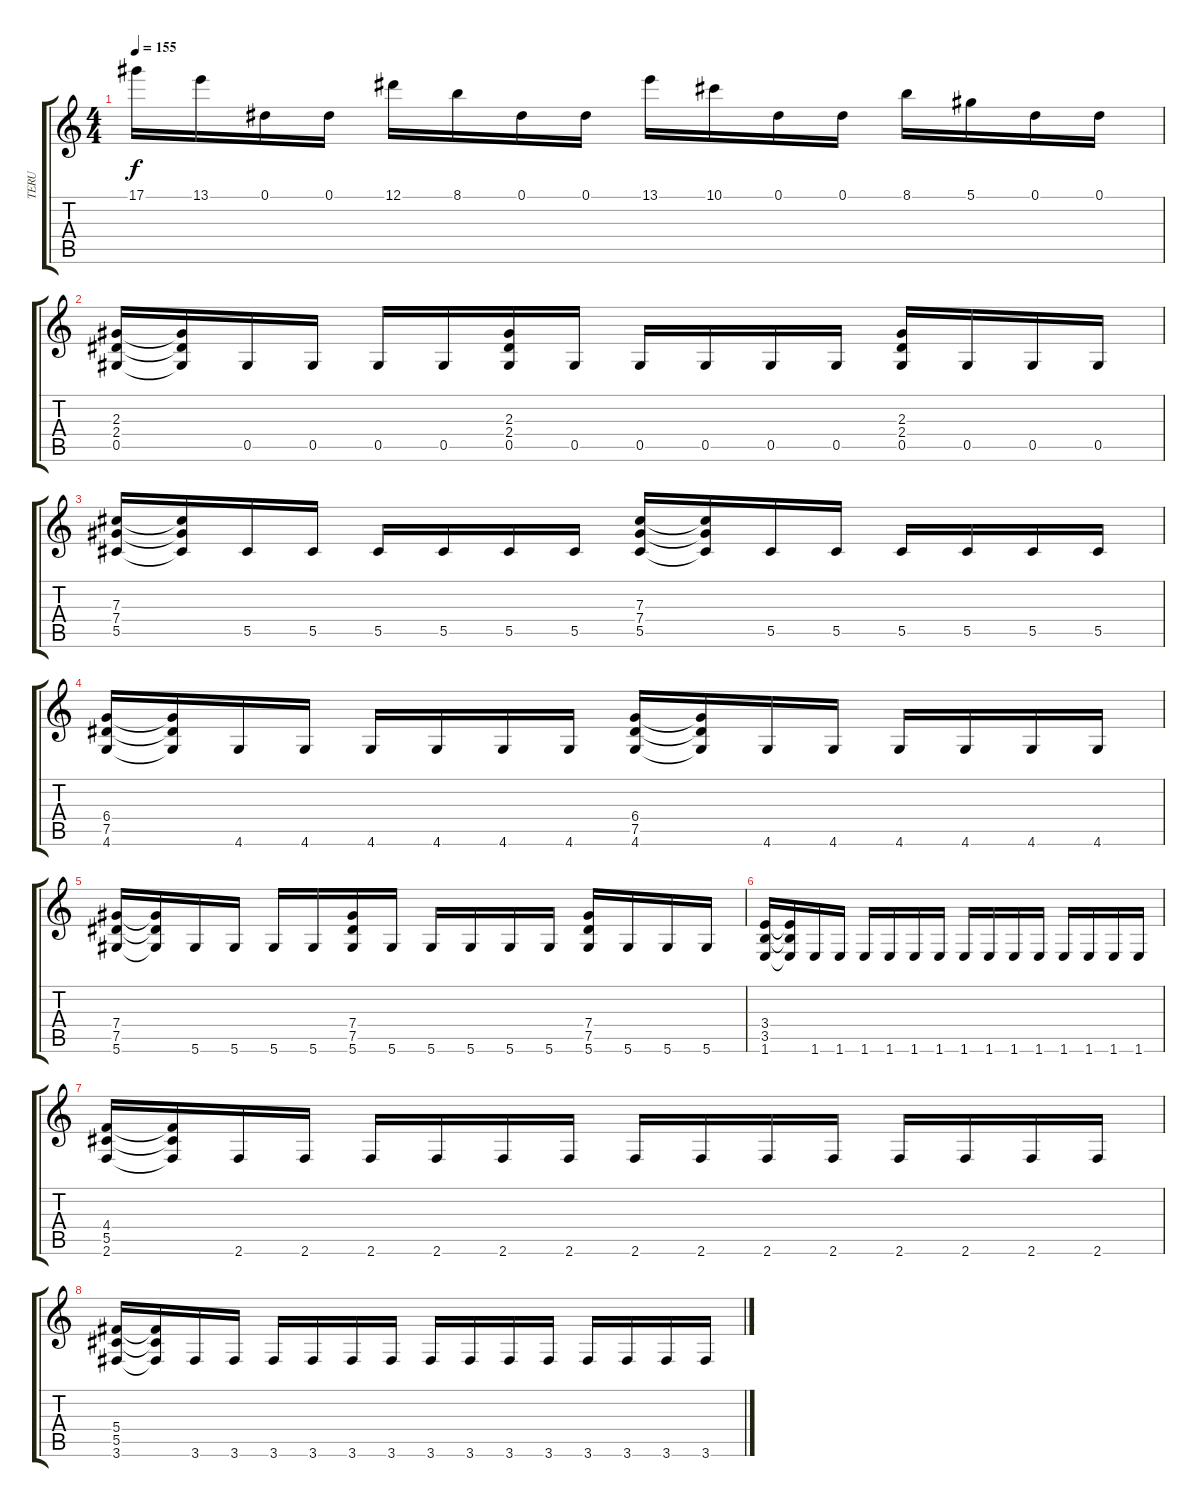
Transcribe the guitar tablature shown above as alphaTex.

\track ("TERU" "TERU") {instrument distortionguitar}
\staff {score tabs}
\tuning (Eb4 Bb3 Gb3 Db3 Ab2 Eb2) {hide}
\ts (4 4)
\tempo 155
\clef g2
\ks c
17.1.16{dy f} 13.1.16 0.1.16 0.1.16 12.1.16 8.1.16 0.1.16 0.1.16 13.1.16 10.1.16 0.1.16 0.1.16 8.1.16 5.1.16 0.1.16 0.1.16 |
(2.3 2.4 0.5).16{balance 8} (2.3{t} 2.4{t} 0.5{t}).16 0.5.16 0.5.16 0.5.16 0.5.16 (2.3 2.4 0.5).16 0.5.16 0.5.16 0.5.16 0.5.16 0.5.16 (2.3 2.4 0.5).16 0.5.16 0.5.16 0.5.16 |
(7.3 7.4 5.5).16 (7.3{t} 7.4{t} 5.5{t}).16 5.5.16 5.5.16 5.5.16 5.5.16 5.5.16 5.5.16 (7.3 7.4 5.5).16 (7.3{t} 7.4{t} 5.5{t}).16 5.5.16 5.5.16 5.5.16 5.5.16 5.5.16 5.5.16 |
(6.4 7.5 4.6).16 (6.4{t} 7.5{t} 4.6{t}).16 4.6.16 4.6.16 4.6.16 4.6.16 4.6.16 4.6.16 (6.4 7.5 4.6).16 (6.4{t} 7.5{t} 4.6{t}).16 4.6.16 4.6.16 4.6.16 4.6.16 4.6.16 4.6.16 |
(7.4 7.5 5.6).16 (7.4{t} 7.5{t} 5.6{t}).16 5.6.16 5.6.16 5.6.16 5.6.16 (7.4 7.5 5.6).16 5.6.16 5.6.16 5.6.16 5.6.16 5.6.16 (7.4 7.5 5.6).16 5.6.16 5.6.16 5.6.16 |
(3.4 3.5 1.6).16 (3.4{t} 3.5{t} 1.6{t}).16 1.6.16 1.6.16 1.6.16 1.6.16 1.6.16 1.6.16 1.6.16 1.6.16 1.6.16 1.6.16 1.6.16 1.6.16 1.6.16 1.6.16 |
(4.4 5.5 2.6).16 (4.4{t} 5.5{t} 2.6{t}).16 2.6.16 2.6.16 2.6.16 2.6.16 2.6.16 2.6.16 2.6.16 2.6.16 2.6.16 2.6.16 2.6.16 2.6.16 2.6.16 2.6.16 |
(5.4 5.5 3.6).16 (5.4{t} 5.5{t} 3.6{t}).16 3.6.16 3.6.16 3.6.16 3.6.16 3.6.16 3.6.16 3.6.16 3.6.16 3.6.16 3.6.16 3.6.16 3.6.16 3.6.16 3.6.16
